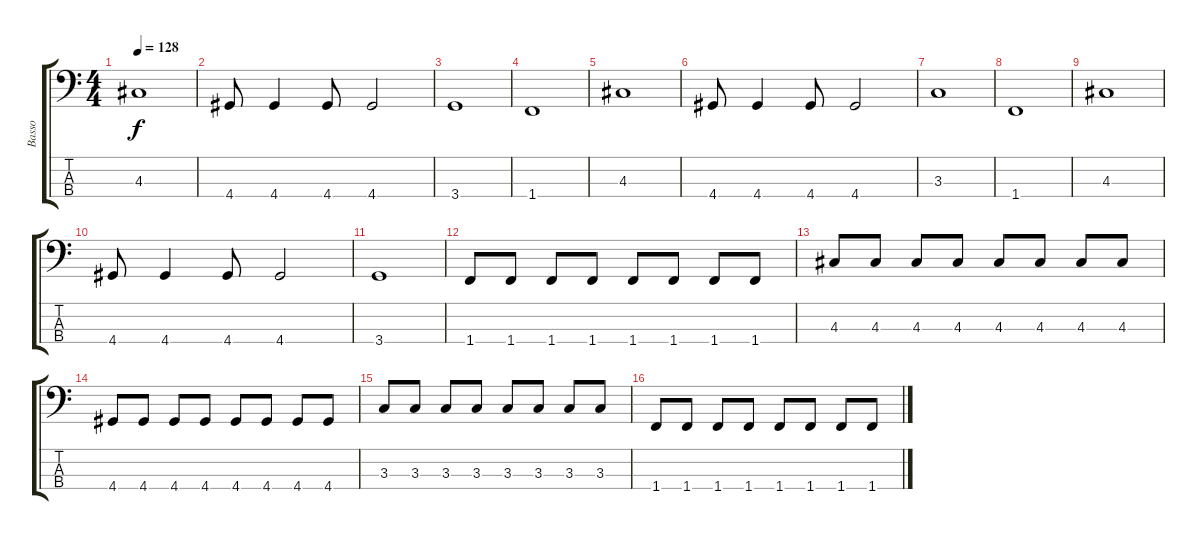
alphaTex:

\track ("Basso" "Basso") {instrument electricbassfinger}
\staff {score tabs}
\tuning (G2 D2 A1 E1) {hide}
\ts (4 4)
\tempo 128
\clef f4
\ks aminor
4.3.1{dy f} |
4.4.8 4.4.4 4.4.8 4.4.2 |
3.4.1 |
1.4.1 |
4.3.1 |
4.4.8 4.4.4 4.4.8 4.4.2 |
3.3.1 |
1.4.1 |
4.3.1 |
4.4.8 4.4.4 4.4.8 4.4.2 |
3.4.1 |
1.4.8 1.4.8 1.4.8 1.4.8 1.4.8 1.4.8 1.4.8 1.4.8 |
4.3.8 4.3.8 4.3.8 4.3.8 4.3.8 4.3.8 4.3.8 4.3.8 |
4.4.8 4.4.8 4.4.8 4.4.8 4.4.8 4.4.8 4.4.8 4.4.8 |
3.3.8 3.3.8 3.3.8 3.3.8 3.3.8 3.3.8 3.3.8 3.3.8 |
1.4.8 1.4.8 1.4.8 1.4.8 1.4.8 1.4.8 1.4.8 1.4.8
